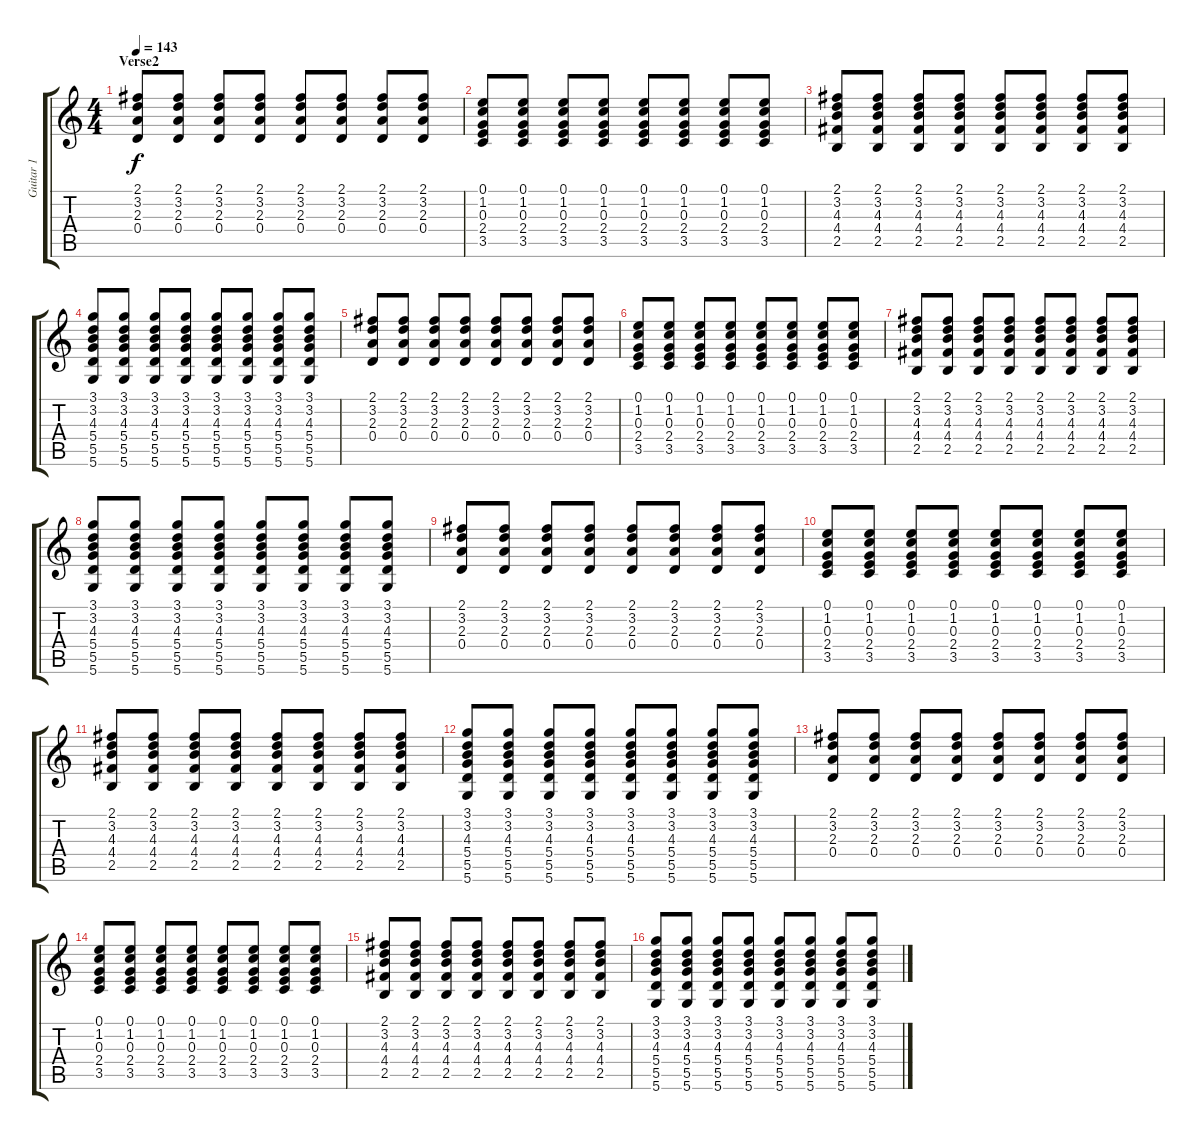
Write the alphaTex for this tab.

\track ("Guitar 1" "Guitar 1") {instrument overdrivenguitar}
\staff {score tabs}
\tuning (E4 B3 G3 D3 A2 D2) {hide}
\ts (4 4)
\section ("" "Verse2")
\tempo 143
\clef g2
\ks c
(2.1 3.2 2.3 0.4).8{dy f volume 8 instrument acousticguitarsteel} (2.1 3.2 2.3 0.4).8 (2.1 3.2 2.3 0.4).8 (2.1 3.2 2.3 0.4).8 (2.1 3.2 2.3 0.4).8 (2.1 3.2 2.3 0.4).8 (2.1 3.2 2.3 0.4).8 (2.1 3.2 2.3 0.4).8 |
(0.1 1.2 0.3 2.4 3.5).8 (0.1 1.2 0.3 2.4 3.5).8 (0.1 1.2 0.3 2.4 3.5).8 (0.1 1.2 0.3 2.4 3.5).8 (0.1 1.2 0.3 2.4 3.5).8 (0.1 1.2 0.3 2.4 3.5).8 (0.1 1.2 0.3 2.4 3.5).8 (0.1 1.2 0.3 2.4 3.5).8 |
(2.1 3.2 4.3 4.4 2.5).8 (2.1 3.2 4.3 4.4 2.5).8 (2.1 3.2 4.3 4.4 2.5).8 (2.1 3.2 4.3 4.4 2.5).8 (2.1 3.2 4.3 4.4 2.5).8 (2.1 3.2 4.3 4.4 2.5).8 (2.1 3.2 4.3 4.4 2.5).8 (2.1 3.2 4.3 4.4 2.5).8 |
(3.1 3.2 4.3 5.4 5.5 5.6).8 (3.1 3.2 4.3 5.4 5.5 5.6).8 (3.1 3.2 4.3 5.4 5.5 5.6).8 (3.1 3.2 4.3 5.4 5.5 5.6).8 (3.1 3.2 4.3 5.4 5.5 5.6).8 (3.1 3.2 4.3 5.4 5.5 5.6).8 (3.1 3.2 4.3 5.4 5.5 5.6).8 (3.1 3.2 4.3 5.4 5.5 5.6).8 |
(2.1 3.2 2.3 0.4).8{volume 8 instrument acousticguitarsteel} (2.1 3.2 2.3 0.4).8 (2.1 3.2 2.3 0.4).8 (2.1 3.2 2.3 0.4).8 (2.1 3.2 2.3 0.4).8 (2.1 3.2 2.3 0.4).8 (2.1 3.2 2.3 0.4).8 (2.1 3.2 2.3 0.4).8 |
(0.1 1.2 0.3 2.4 3.5).8 (0.1 1.2 0.3 2.4 3.5).8 (0.1 1.2 0.3 2.4 3.5).8 (0.1 1.2 0.3 2.4 3.5).8 (0.1 1.2 0.3 2.4 3.5).8 (0.1 1.2 0.3 2.4 3.5).8 (0.1 1.2 0.3 2.4 3.5).8 (0.1 1.2 0.3 2.4 3.5).8 |
(2.1 3.2 4.3 4.4 2.5).8 (2.1 3.2 4.3 4.4 2.5).8 (2.1 3.2 4.3 4.4 2.5).8 (2.1 3.2 4.3 4.4 2.5).8 (2.1 3.2 4.3 4.4 2.5).8 (2.1 3.2 4.3 4.4 2.5).8 (2.1 3.2 4.3 4.4 2.5).8 (2.1 3.2 4.3 4.4 2.5).8 |
(3.1 3.2 4.3 5.4 5.5 5.6).8 (3.1 3.2 4.3 5.4 5.5 5.6).8 (3.1 3.2 4.3 5.4 5.5 5.6).8 (3.1 3.2 4.3 5.4 5.5 5.6).8 (3.1 3.2 4.3 5.4 5.5 5.6).8 (3.1 3.2 4.3 5.4 5.5 5.6).8 (3.1 3.2 4.3 5.4 5.5 5.6).8 (3.1 3.2 4.3 5.4 5.5 5.6).8 |
(2.1 3.2 2.3 0.4).8{volume 8 instrument acousticguitarsteel} (2.1 3.2 2.3 0.4).8 (2.1 3.2 2.3 0.4).8 (2.1 3.2 2.3 0.4).8 (2.1 3.2 2.3 0.4).8 (2.1 3.2 2.3 0.4).8 (2.1 3.2 2.3 0.4).8 (2.1 3.2 2.3 0.4).8 |
(0.1 1.2 0.3 2.4 3.5).8 (0.1 1.2 0.3 2.4 3.5).8 (0.1 1.2 0.3 2.4 3.5).8 (0.1 1.2 0.3 2.4 3.5).8 (0.1 1.2 0.3 2.4 3.5).8 (0.1 1.2 0.3 2.4 3.5).8 (0.1 1.2 0.3 2.4 3.5).8 (0.1 1.2 0.3 2.4 3.5).8 |
(2.1 3.2 4.3 4.4 2.5).8 (2.1 3.2 4.3 4.4 2.5).8 (2.1 3.2 4.3 4.4 2.5).8 (2.1 3.2 4.3 4.4 2.5).8 (2.1 3.2 4.3 4.4 2.5).8 (2.1 3.2 4.3 4.4 2.5).8 (2.1 3.2 4.3 4.4 2.5).8 (2.1 3.2 4.3 4.4 2.5).8 |
(3.1 3.2 4.3 5.4 5.5 5.6).8 (3.1 3.2 4.3 5.4 5.5 5.6).8 (3.1 3.2 4.3 5.4 5.5 5.6).8 (3.1 3.2 4.3 5.4 5.5 5.6).8 (3.1 3.2 4.3 5.4 5.5 5.6).8 (3.1 3.2 4.3 5.4 5.5 5.6).8 (3.1 3.2 4.3 5.4 5.5 5.6).8 (3.1 3.2 4.3 5.4 5.5 5.6).8 |
(2.1 3.2 2.3 0.4).8{volume 8 instrument acousticguitarsteel} (2.1 3.2 2.3 0.4).8 (2.1 3.2 2.3 0.4).8 (2.1 3.2 2.3 0.4).8 (2.1 3.2 2.3 0.4).8 (2.1 3.2 2.3 0.4).8 (2.1 3.2 2.3 0.4).8 (2.1 3.2 2.3 0.4).8 |
(0.1 1.2 0.3 2.4 3.5).8 (0.1 1.2 0.3 2.4 3.5).8 (0.1 1.2 0.3 2.4 3.5).8 (0.1 1.2 0.3 2.4 3.5).8 (0.1 1.2 0.3 2.4 3.5).8 (0.1 1.2 0.3 2.4 3.5).8 (0.1 1.2 0.3 2.4 3.5).8 (0.1 1.2 0.3 2.4 3.5).8 |
(2.1 3.2 4.3 4.4 2.5).8 (2.1 3.2 4.3 4.4 2.5).8 (2.1 3.2 4.3 4.4 2.5).8 (2.1 3.2 4.3 4.4 2.5).8 (2.1 3.2 4.3 4.4 2.5).8 (2.1 3.2 4.3 4.4 2.5).8 (2.1 3.2 4.3 4.4 2.5).8 (2.1 3.2 4.3 4.4 2.5).8 |
(3.1 3.2 4.3 5.4 5.5 5.6).8 (3.1 3.2 4.3 5.4 5.5 5.6).8 (3.1 3.2 4.3 5.4 5.5 5.6).8 (3.1 3.2 4.3 5.4 5.5 5.6).8 (3.1 3.2 4.3 5.4 5.5 5.6).8 (3.1 3.2 4.3 5.4 5.5 5.6).8 (3.1 3.2 4.3 5.4 5.5 5.6).8 (3.1 3.2 4.3 5.4 5.5 5.6).8
